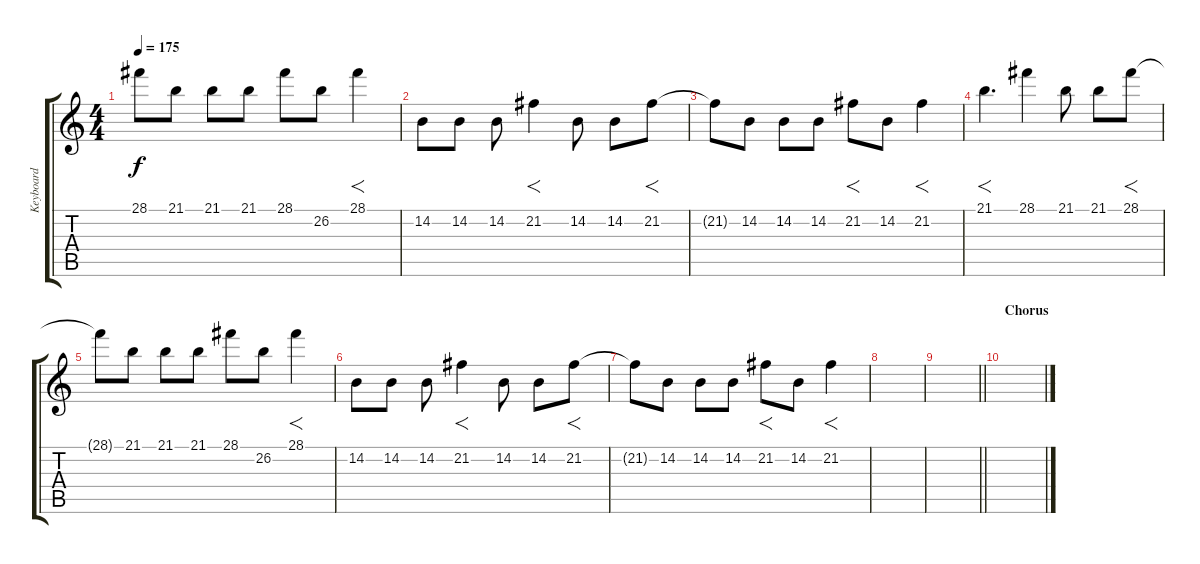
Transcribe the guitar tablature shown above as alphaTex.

\track ("Keyboard" "Keyboard") {instrument lead1square}
\staff {score tabs}
\tuning (D4 A3 F3 C3 G2 C2) {hide}
\ts (4 4)
\tempo 175
\clef g2
\ks c
28.1{t}.8{dy f} 21.1.8 21.1.8 21.1.8 28.1.8 26.2.8 28.1.4{f} |
14.2.8 14.2.8 14.2.8 21.2.4{f} 14.2.8 14.2.8 21.2.8{f} |
21.2{t}.8 14.2.8 14.2.8 14.2.8 21.2.8{f} 14.2.8 21.2.4{f} |
21.1.4{f d volume 4} 28.1.4 21.1.8 21.1.8 28.1.8{f} |
28.1{t}.8 21.1.8 21.1.8 21.1.8 28.1.8 26.2.8 28.1.4{f} |
14.2.8 14.2.8 14.2.8 21.2.4{f} 14.2.8 14.2.8 21.2.8{f} |
21.2{t}.8 14.2.8 14.2.8 14.2.8 21.2.8{f} 14.2.8 21.2.4{f} |
|
\barLineRight lightlight
|
\section ("" "Chorus")
